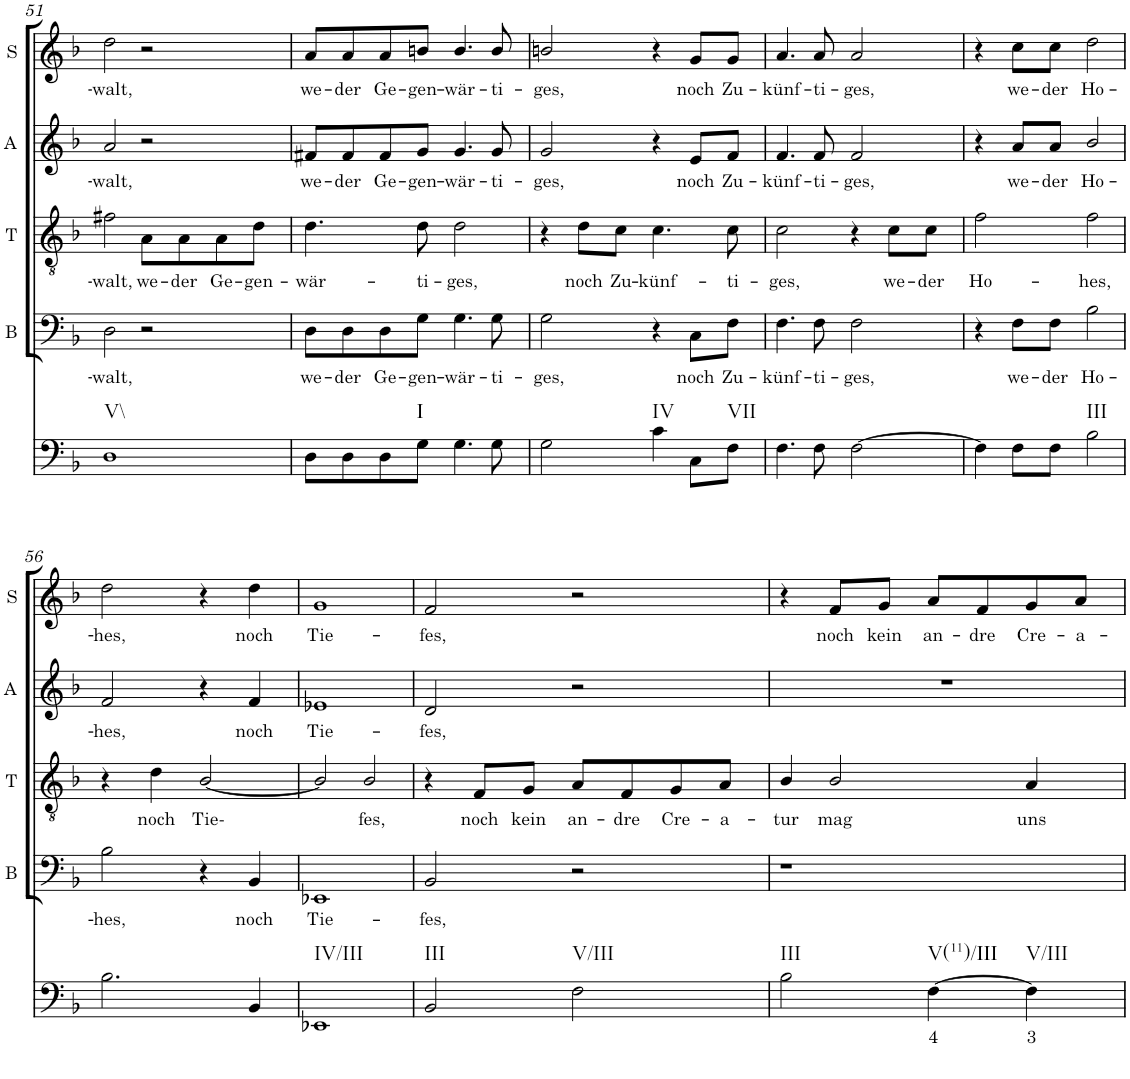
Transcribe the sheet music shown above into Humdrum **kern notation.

**kern	**text	**kern	**text	**kern	**text	**kern	**text	**kern	**text
*part5	*part5	*part4	*part4	*part3	*part3	*part2	*part2	*part1	*part1
*staff5	*staff5	*staff4	*staff4	*staff3	*staff3	*staff2	*staff2	*staff1	*staff1
*I"Continuo	*	*I"Bass	*	*I"Tenor	*	*I"Alto	*	*I"Soprano	*
*	*	*I'B	*	*I'T	*	*I'A	*	*I'S	*
!!LO:PB:g=z
*clefF4	*	*clefF4	*	*clefGv2	*	*clefG2	*	*clefG2	*
*k[b-]	*	*k[b-]	*	*k[b-]	*	*k[b-]	*	*k[b-]	*
*M4/4	*	*M4/4	*	*M4/4	*	*M4/4	*	*M4/4	*
=51	=51	=51	=51	=51	=51	=51	=51	=51	=51
!LO:TX:b:t=V\\	!	!	!	!	!	!	!	!	!
!	!	!	!LO:LY:b	!	!LO:LY:b	!	!LO:LY:b	!	!LO:LY:b
1D	.	2D\	walt,	2f#X\	walt,	2a/	walt,	2dd\	walt,
!	!	!	!	!	!LO:LY:b	!	!	!	!
.	.	2r	.	8A\L	we-	2r	.	2r	.
!	!	!	!	!	!LO:LY:b	!	!	!	!
.	.	.	.	8A\	der	.	.	.	.
!	!	!	!	!	!LO:LY:b	!	!	!	!
.	.	.	.	8A\	Ge-	.	.	.	.
!	!	!	!	!	!LO:LY:b	!	!	!	!
.	.	.	.	8d\J	gen-	.	.	.	.
=52	=52	=52	=52	=52	=52	=52	=52	=52	=52
!	!	!	!LO:LY:b	!	!LO:LY:b	!	!LO:LY:b	!	!LO:LY:b
8D\L	.	8D\L	we-	4.d\	wär-	8f#X/L	we-	8a/L	we-
!	!	!	!LO:LY:b	!	!	!	!LO:LY:b	!	!LO:LY:b
8D\	.	8D\	der	.	.	8f#/	der	8a/	der
!	!	!	!LO:LY:b	!	!	!	!LO:LY:b	!	!LO:LY:b
8D\	.	8D\	Ge-	.	.	8f#/	Ge-	8a/	Ge-
!LO:TX:b:t=I	!	!	!	!	!	!	!	!	!
!	!	!	!LO:LY:b	!	!LO:LY:b	!	!LO:LY:b	!	!LO:LY:b
8G\J	.	8G\J	gen-	8d\	ti-	8g/J	gen-	8bn/J	gen-
!	!	!	!LO:LY:b	!	!LO:LY:b	!	!LO:LY:b	!	!LO:LY:b
4.G\	.	4.G\	wär-	2d\	ges,	4.g/	wär-	4.b/	wär-
!	!	!	!LO:LY:b	!	!	!	!LO:LY:b	!	!LO:LY:b
8G\	.	8G\	ti-	.	.	8g/	ti-	8b/	ti-
=53	=53	=53	=53	=53	=53	=53	=53	=53	=53
!	!	!	!LO:LY:b	!	!	!	!LO:LY:b	!	!LO:LY:b
2G\	.	2G\	ges,	4r	.	2g/	ges,	2bn/	ges,
!	!	!	!	!	!LO:LY:b	!	!	!	!
.	.	.	.	8d\L	noch	.	.	.	.
!	!	!	!	!	!LO:LY:b	!	!	!	!
.	.	.	.	8c\J	Zu-	.	.	.	.
!LO:TX:b:t=IV	!	!	!	!	!	!	!	!	!
!	!	!	!	!	!LO:LY:b	!	!	!	!
4c\	.	4r	.	4.c\	künf-	4r	.	4r	.
!	!	!	!LO:LY:b	!	!	!	!LO:LY:b	!	!LO:LY:b
8C\L	.	8C\L	noch	.	.	8e/L	noch	8g/L	noch
!LO:TX:b:t=VII	!	!	!	!	!	!	!	!	!
!	!	!	!LO:LY:b	!	!LO:LY:b	!	!LO:LY:b	!	!LO:LY:b
8F\J	.	8F\J	Zu-	8c\	ti-	8f/J	Zu-	8g/J	Zu-
=54	=54	=54	=54	=54	=54	=54	=54	=54	=54
!	!	!	!LO:LY:b	!	!LO:LY:b	!	!LO:LY:b	!	!LO:LY:b
4.F\	.	4.F\	künf-	2c\	ges,	4.f/	künf-	4.a/	künf-
!	!	!	!LO:LY:b	!	!	!	!LO:LY:b	!	!LO:LY:b
8F\	.	8F\	ti-	.	.	8f/	ti-	8a/	ti-
!	!	!	!LO:LY:b	!	!	!	!LO:LY:b	!	!LO:LY:b
[2F\	.	2F\	ges,	4r	.	2f/	ges,	2a/	ges,
!	!	!	!	!	!LO:LY:b	!	!	!	!
.	.	.	.	8c\L	we-	.	.	.	.
!	!	!	!	!	!LO:LY:b	!	!	!	!
.	.	.	.	8c\J	der	.	.	.	.
=55	=55	=55	=55	=55	=55	=55	=55	=55	=55
!	!	!	!	!	!LO:LY:b	!	!	!	!
4F\]	.	4r	.	2f\	Ho-	4r	.	4r	.
!	!	!	!LO:LY:b	!	!	!	!LO:LY:b	!	!LO:LY:b
8F\L	.	8F\L	we-	.	.	8a/L	we-	8cc\L	we-
!	!	!	!LO:LY:b	!	!	!	!LO:LY:b	!	!LO:LY:b
8F\J	.	8F\J	der	.	.	8a/J	der	8cc\J	der
!LO:TX:b:t=III	!	!	!	!	!	!	!	!	!
!	!	!	!LO:LY:b	!	!LO:LY:b	!	!LO:LY:b	!	!LO:LY:b
2B-\	.	2B-\	Ho-	2f\	hes,	2b-/	Ho-	2dd\	Ho-
!!LO:LB:g=z
=56	=56	=56	=56	=56	=56	=56	=56	=56	=56
!	!	!	!LO:LY:b	!	!	!	!LO:LY:b	!	!LO:LY:b
2.B-\	.	2B-\	hes,	4r	.	2f/	hes,	2dd\	hes,
!	!	!	!	!	!LO:LY:b	!	!	!	!
.	.	.	.	4d\	noch	.	.	.	.
!	!	!	!	!	!LO:LY:b	!	!	!	!
.	.	4r	.	[2B-/	Tie-	4r	.	4r	.
!	!	!	!LO:LY:b	!	!	!	!LO:LY:b	!	!LO:LY:b
4BB-/	.	4BB-/	noch	.	.	4f/	noch	4dd\	noch
=57	=57	=57	=57	=57	=57	=57	=57	=57	=57
!LO:TX:b:t=IV/III	!	!	!	!	!	!	!	!	!
!	!	!	!LO:LY:b	!	!	!	!LO:LY:b	!	!LO:LY:b
1EE-X	.	1EE-X	Tie-	2B-/]	.	1e-X	Tie-	1g	Tie-
!	!	!	!	!	!LO:LY:b	!	!	!	!
.	.	.	.	2B-/	fes,	.	.	.	.
=58	=58	=58	=58	=58	=58	=58	=58	=58	=58
!LO:TX:b:t=III	!	!	!	!	!	!	!	!	!
!	!	!	!LO:LY:b	!	!	!	!LO:LY:b	!	!LO:LY:b
2BB-/	.	2BB-/	fes,	4r	.	2d/	fes,	2f/	fes,
!	!	!	!	!	!LO:LY:b	!	!	!	!
.	.	.	.	8F/L	noch	.	.	.	.
!	!	!	!	!	!LO:LY:b	!	!	!	!
.	.	.	.	8G/J	kein	.	.	.	.
!LO:TX:b:t=V/III	!	!	!	!	!	!	!	!	!
!	!	!	!	!	!LO:LY:b	!	!	!	!
2F\	.	2r	.	8A/L	an-	2r	.	2r	.
!	!	!	!	!	!LO:LY:b	!	!	!	!
.	.	.	.	8F/	dre	.	.	.	.
!	!	!	!	!	!LO:LY:b	!	!	!	!
.	.	.	.	8G/	Cre-	.	.	.	.
!	!	!	!	!	!LO:LY:b	!	!	!	!
.	.	.	.	8A/J	a-	.	.	.	.
=59	=59	=59	=59	=59	=59	=59	=59	=59	=59
!LO:TX:b:t=III	!	!	!	!	!	!	!	!	!
!	!	!	!	!	!LO:LY:b	!	!	!	!
2B-\	.	1r	.	4B-/	tur	1r	.	4r	.
!	!	!	!	!	!LO:LY:b	!	!	!	!LO:LY:b
.	.	.	.	2B-/	mag	.	.	8f/L	noch
!	!	!	!	!	!	!	!	!	!LO:LY:b
.	.	.	.	.	.	.	.	8g/J	kein
!LO:TX:b:t=V(11)/III	!	!	!	!	!	!	!	!	!
!	!LO:LY:b	!	!	!	!	!	!	!	!LO:LY:b
[4F\	4	.	.	.	.	.	.	8a/L	an-
!	!	!	!	!	!	!	!	!	!LO:LY:b
.	.	.	.	.	.	.	.	8f/	dre
!LO:TX:b:t=V/III	!	!	!	!	!	!	!	!	!
!	!LO:LY:b	!	!	!	!LO:LY:b	!	!	!	!LO:LY:b
4F\]	3	.	.	4A/	uns	.	.	8g/	Cre-
!	!	!	!	!	!	!	!	!	!LO:LY:b
.	.	.	.	.	.	.	.	8a/J	a-
=	=	=	=	=	=	=	=	=	=
*-	*-	*-	*-	*-	*-	*-	*-	*-	*-
